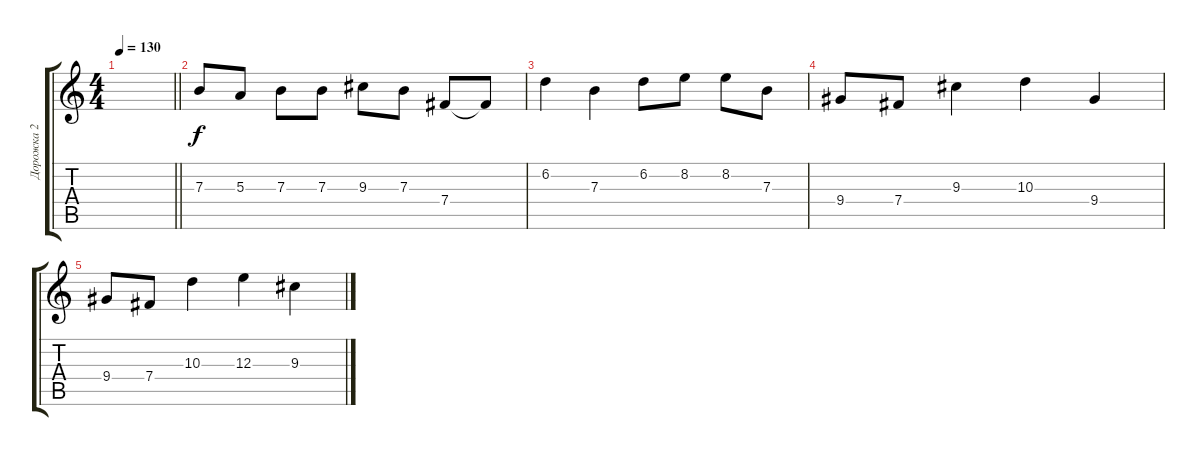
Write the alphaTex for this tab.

\track ("Дорожка 2" "Дорожка 2") {instrument distortionguitar}
\staff {score tabs}
\tuning (Db4 Ab3 E3 B2 Gb2 B1) {hide}
\ts (4 4)
\tempo 130
\clef g2
\barLineRight lightlight
\ks c
|
\section ("" " ")
7.3.8 5.3.8 7.3.8 7.3.8 9.3.8 7.3.8 7.4.8 7.4{t}.8 |
6.2.4 7.3.4 6.2.8 8.2.8 8.2.8 7.3.8 |
9.4.8 7.4.8 9.3.4 10.3.4 9.4.4 |
9.4.8 7.4.8 10.3.4 12.3.4 9.3.4
